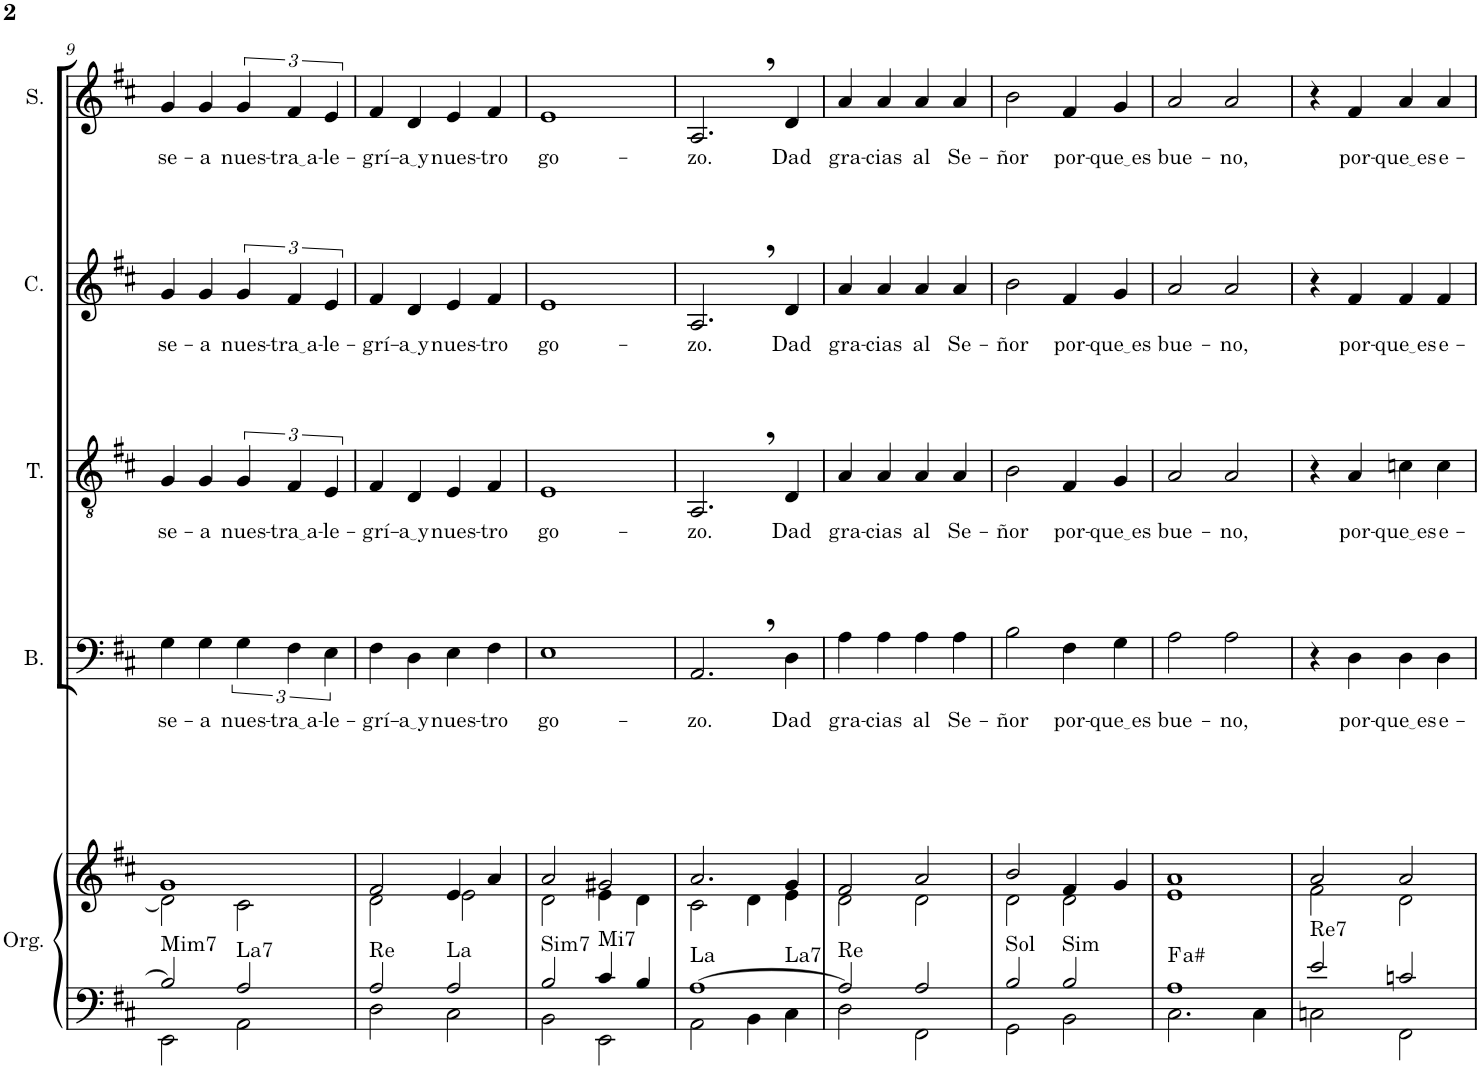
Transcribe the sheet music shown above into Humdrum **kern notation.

**kern	**kern	**harte	**kern	**text	**kern	**text	**kern	**text	**kern	**text
*part5	*part5	*part5	*part4	*part4	*part3	*part3	*part2	*part2	*part1	*part1
*staff6	*staff5	*	*staff4	*staff4	*staff3	*staff3	*staff2	*staff2	*staff1	*staff1
*I"Órgano	*	*	*I"Bajo	*	*I"Tenor	*	*I"Contralto	*	*I"Soprano	*
*	*	*	*I'B.	*	*I'T.	*	*I'C.	*	*I'S.	*
!!LO:PB:g=z
*clefF4	*clefG2	*	*clefF4	*	*clefGv2	*	*clefG2	*	*clefG2	*
*k[f#c#]	*k[f#c#]	*	*k[f#c#]	*	*k[f#c#]	*	*k[f#c#]	*	*k[f#c#]	*
*M2/2	*M2/2	*	*M2/2	*	*M2/2	*	*M2/2	*	*M2/2	*
*met(c|)	*met(c|)	*	*met(c|)	*	*met(c|)	*	*met(c|)	*	*met(c|)	*
=9	=9	=9	=9	=9	=9	=9	=9	=9	=9	=9
*^	*^	*	*	*	*	*	*	*	*	*
!	!	!	!	!LO:H:kt=Mim7	!	!LO:LY:b	!	!LO:LY:b	!	!LO:LY:b	!	!LO:LY:b
2B/]	2EE\	1g	2d\]	N	4G\	se-	4G/	se-	4g/	se-	4g/	se-
!	!	!	!	!	!	!LO:LY:b	!	!LO:LY:b	!	!LO:LY:b	!	!LO:LY:b
.	.	.	.	.	4G\	-a	4G/	-a	4g/	-a	4g/	-a
!	!	!	!	!LO:H:kt=La7	!	!LO:LY:b	!	!LO:LY:b	!	!LO:LY:b	!	!LO:LY:b
2A/	2AA\	.	2c#\	N	6G\	nues-	6G/	nues-	6g/	nues-	6g/	nues-
!	!	!	!	!	!	!LO:LY:b	!	!LO:LY:b	!	!LO:LY:b	!	!LO:LY:b
.	.	.	.	.	6F#\	tra a	6F#/	tra a	6f#/	tra a	6f#/	tra a
!	!	!	!	!	!	!LO:LY:b	!	!LO:LY:b	!	!LO:LY:b	!	!LO:LY:b
.	.	.	.	.	6E\	-le-	6E/	-le-	6e/	-le-	6e/	-le-
=10	=10	=10	=10	=10	=10	=10	=10	=10	=10	=10	=10	=10
!	!	!	!	!LO:H:kt=Re	!	!LO:LY:b	!	!LO:LY:b	!	!LO:LY:b	!	!LO:LY:b
2A/	2D\	2f#/	2d\	N	4F#\	-grí-	4F#/	-grí-	4f#/	-grí-	4f#/	-grí-
!	!	!	!	!	!	!LO:LY:b	!	!LO:LY:b	!	!LO:LY:b	!	!LO:LY:b
.	.	.	.	.	4D\	a y	4D/	a y	4d/	a y	4d/	a y
!	!	!	!	!LO:H:kt=La	!	!LO:LY:b	!	!LO:LY:b	!	!LO:LY:b	!	!LO:LY:b
2A/	2C#\	4e/	2e\	N	4E\	nues-	4E/	nues-	4e/	nues-	4e/	nues-
!	!	!	!	!	!	!LO:LY:b	!	!LO:LY:b	!	!LO:LY:b	!	!LO:LY:b
.	.	4a/	.	.	4F#\	-tro	4F#/	-tro	4f#/	-tro	4f#/	-tro
=11	=11	=11	=11	=11	=11	=11	=11	=11	=11	=11	=11	=11
!	!	!	!	!LO:H:kt=Sim7	!	!LO:LY:b	!	!LO:LY:b	!	!LO:LY:b	!	!LO:LY:b
2B/	2BB\	2a/	2d\	N	1E	go-	1E	go-	1e	go-	1e	go-
!	!	!	!	!LO:H:kt=Mi7	!	!	!	!	!	!	!	!
4c#/	2EE\	2g#X/	4e\	N	.	.	.	.	.	.	.	.
4B/	.	.	4d\	.	.	.	.	.	.	.	.	.
=12	=12	=12	=12	=12	=12	=12	=12	=12	=12	=12	=12	=12
!	!	!	!	!LO:H:n=1:kt=La	!	!LO:LY:b	!	!LO:LY:b	!	!LO:LY:b	!	!LO:LY:b
!	!	!	!	!LO:H:n=2:kt=La7	!	!	!	!	!	!	!	!
[1A	2AA\	2.a/	2c#\	N N	2.AA,/	-zo.	2.AA,/	-zo.	2.A,/	-zo.	2.A,/	-zo.
.	4BB\	.	4d\	.	.	.	.	.	.	.	.	.
!	!	!	!	!	!	!LO:LY:b	!	!LO:LY:b	!	!LO:LY:b	!	!LO:LY:b
.	4C#\	4g/	4e\	.	4D\	Dad	4D/	Dad	4d/	Dad	4d/	Dad
=13	=13	=13	=13	=13	=13	=13	=13	=13	=13	=13	=13	=13
!	!	!	!	!LO:H:kt=Re	!	!LO:LY:b	!	!LO:LY:b	!	!LO:LY:b	!	!LO:LY:b
2A/]	2D\	2f#/	2d\	N	4A\	gra-	4A/	gra-	4a/	gra-	4a/	gra-
!	!	!	!	!	!	!LO:LY:b	!	!LO:LY:b	!	!LO:LY:b	!	!LO:LY:b
.	.	.	.	.	4A\	-cias	4A/	-cias	4a/	-cias	4a/	-cias
!	!	!	!	!	!	!LO:LY:b	!	!LO:LY:b	!	!LO:LY:b	!	!LO:LY:b
2A/	2FF#\	2a/	2d\	.	4A\	al	4A/	al	4a/	al	4a/	al
!	!	!	!	!	!	!LO:LY:b	!	!LO:LY:b	!	!LO:LY:b	!	!LO:LY:b
.	.	.	.	.	4A\	Se-	4A/	Se-	4a/	Se-	4a/	Se-
=14	=14	=14	=14	=14	=14	=14	=14	=14	=14	=14	=14	=14
!	!	!	!	!LO:H:kt=Sol	!	!LO:LY:b	!	!LO:LY:b	!	!LO:LY:b	!	!LO:LY:b
2B/	2GG\	2b/	2d\	N	2B\	-ñor	2B\	-ñor	2b\	-ñor	2b\	-ñor
!	!	!	!	!LO:H:kt=Sim	!	!LO:LY:b	!	!LO:LY:b	!	!LO:LY:b	!	!LO:LY:b
2B/	2BB\	4f#/	2d\	N	4F#\	por-	4F#/	por-	4f#/	por-	4f#/	por-
!	!	!	!	!	!	!LO:LY:b	!	!LO:LY:b	!	!LO:LY:b	!	!LO:LY:b
.	.	4g/	.	.	4G\	que es	4G/	que es	4g/	que es	4g/	que es
=15	=15	=15	=15	=15	=15	=15	=15	=15	=15	=15	=15	=15
!	!	!	!	!LO:H:kt=a#	!	!LO:LY:b	!	!LO:LY:b	!	!LO:LY:b	!	!LO:LY:b
1A	2.C#\	1a	1e	.	2A\	bue-	2A/	bue-	2a/	bue-	2a/	bue-
!	!	!	!	!	!	!LO:LY:b	!	!LO:LY:b	!	!LO:LY:b	!	!LO:LY:b
.	.	.	.	.	2A\	-no,	2A/	-no,	2a/	-no,	2a/	-no,
.	4C#\	.	.	.	.	.	.	.	.	.	.	.
=16	=16	=16	=16	=16	=16	=16	=16	=16	=16	=16	=16	=16
!	!	!	!	!LO:H:kt=Re7	!	!	!	!	!	!	!	!
2e/	2Cn\	2a/	2f#\	N	4r	.	4r	.	4r	.	4r	.
!	!	!	!	!	!	!LO:LY:b	!	!LO:LY:b	!	!LO:LY:b	!	!LO:LY:b
.	.	.	.	.	4D\	por-	4A/	por-	4f#/	por-	4f#/	por-
!	!	!	!	!	!	!LO:LY:b	!	!LO:LY:b	!	!LO:LY:b	!	!LO:LY:b
2cn/	2FF#\	2a/	2d\	.	4D\	que es	4cn\	que es	4f#/	que es	4a/	que es
!	!	!	!	!	!	!LO:LY:b	!	!LO:LY:b	!	!LO:LY:b	!	!LO:LY:b
.	.	.	.	.	4D\	e-	4c\	e-	4f#/	e-	4a/	e-
*v	*v	*	*	*	*	*	*	*	*	*	*	*
*	*v	*v	*	*	*	*	*	*	*	*	*
=	=	=	=	=	=	=	=	=	=	=
*-	*-	*-	*-	*-	*-	*-	*-	*-	*-	*-
